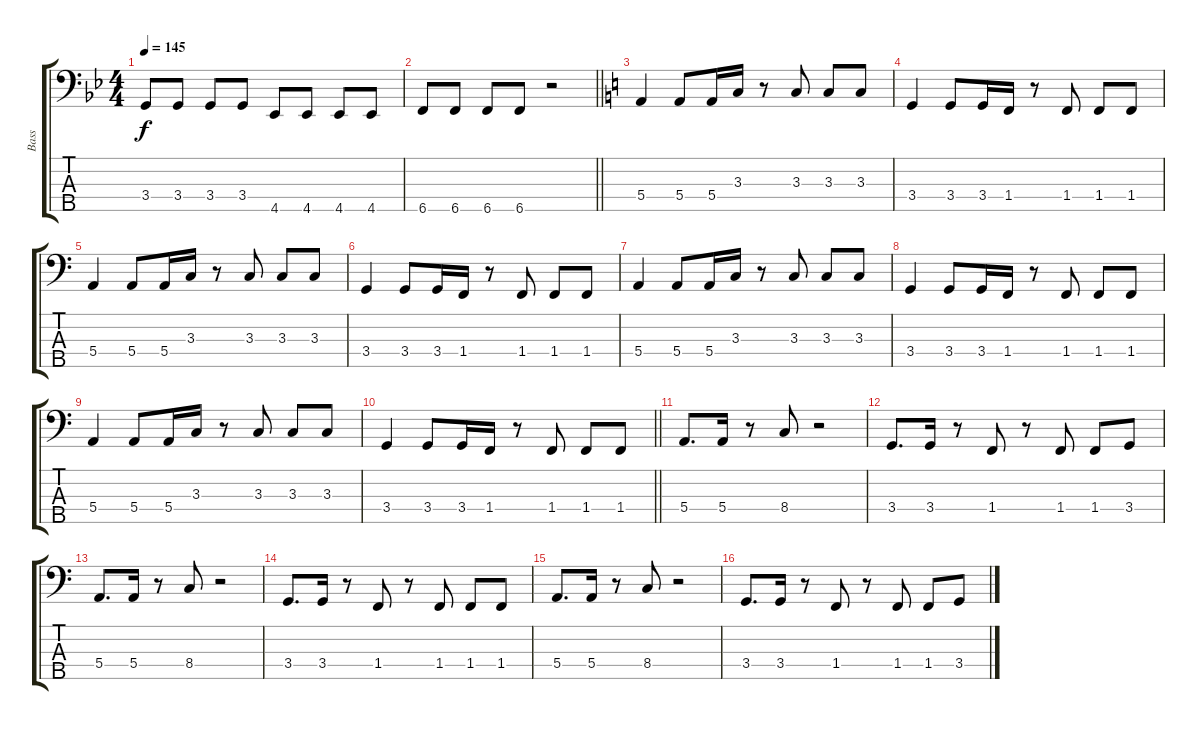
\track ("Bass" "Bass") {instrument electricbassfinger}
\staff {score tabs}
\tuning (G2 D2 A1 E1 B0) {hide}
\ts (4 4)
\tempo 145
\clef f4
\ks bb
3.4.8{dy f} 3.4.8 3.4.8 3.4.8 4.5.8 4.5.8 4.5.8 4.5.8 |
\barLineRight lightlight
6.5.8 6.5.8 6.5.8 6.5.8 r.2 |
\ks c
5.4.4 5.4.8 5.4.16 3.3.16 r.8 3.3.8 3.3.8 3.3.8 |
3.4.4 3.4.8 3.4.16 1.4.16 r.8 1.4.8 1.4.8 1.4.8 |
5.4.4 5.4.8 5.4.16 3.3.16 r.8 3.3.8 3.3.8 3.3.8 |
3.4.4 3.4.8 3.4.16 1.4.16 r.8 1.4.8 1.4.8 1.4.8 |
5.4.4 5.4.8 5.4.16 3.3.16 r.8 3.3.8 3.3.8 3.3.8 |
3.4.4 3.4.8 3.4.16 1.4.16 r.8 1.4.8 1.4.8 1.4.8 |
5.4.4 5.4.8 5.4.16 3.3.16 r.8 3.3.8 3.3.8 3.3.8 |
\barLineRight lightlight
3.4.4 3.4.8 3.4.16 1.4.16 r.8 1.4.8 1.4.8 1.4.8 |
5.4.8{d} 5.4.16 r.8 8.4.8 r.2 |
3.4.8{d} 3.4.16 r.8 1.4.8 r.8 1.4.8 1.4.8 3.4.8 |
5.4.8{d} 5.4.16 r.8 8.4.8 r.2 |
3.4.8{d} 3.4.16 r.8 1.4.8 r.8 1.4.8 1.4.8 1.4.8 |
5.4.8{d} 5.4.16 r.8 8.4.8 r.2 |
3.4.8{d} 3.4.16 r.8 1.4.8 r.8 1.4.8 1.4.8 3.4.8
